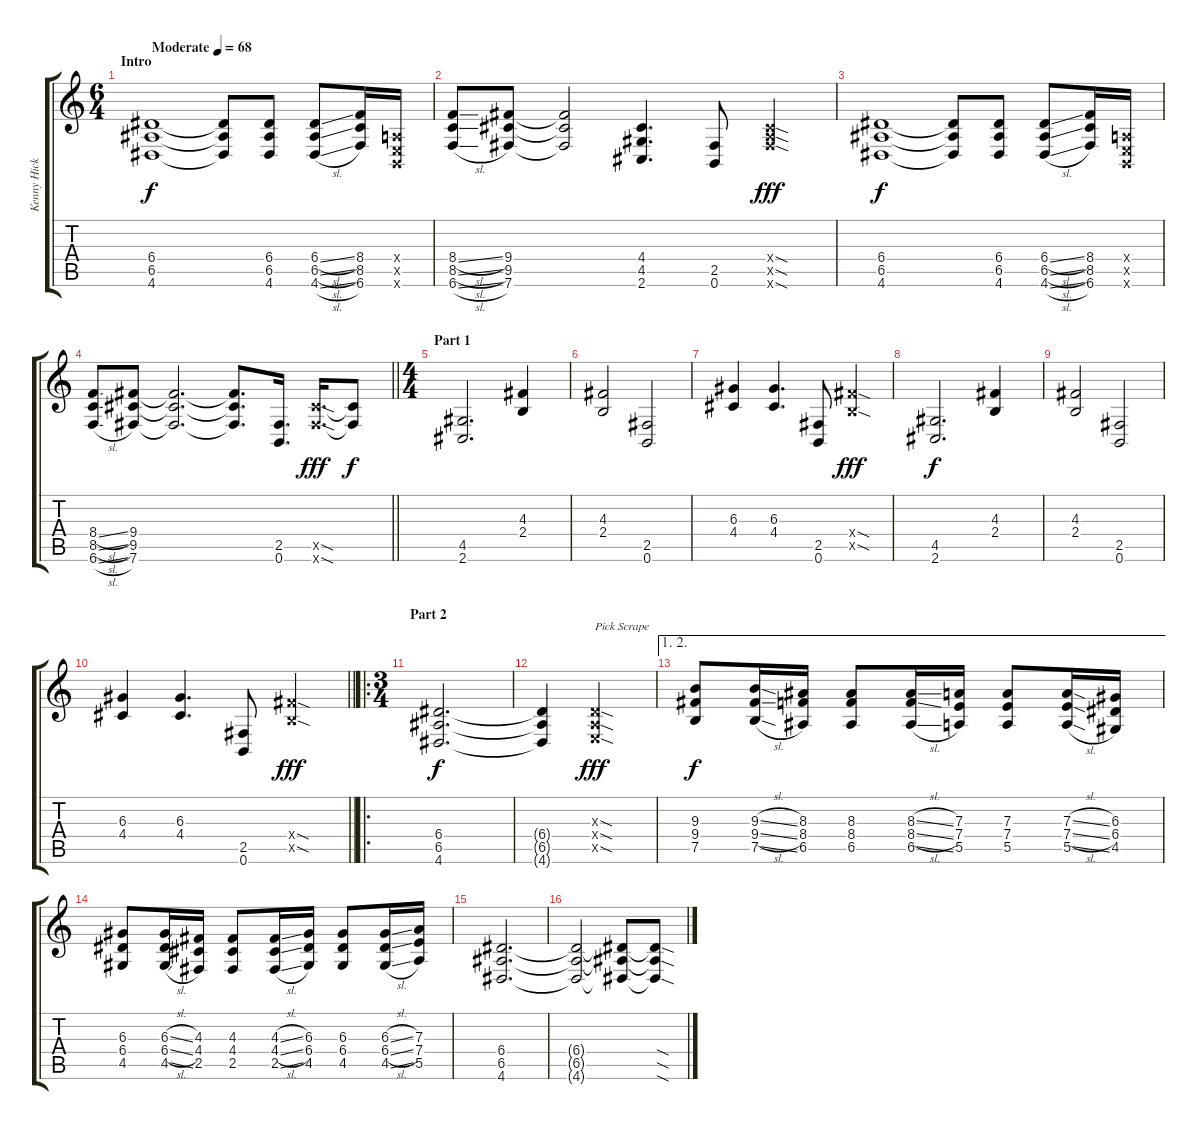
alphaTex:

\track ("Kenny Hickey (2)" "Kenny Hick") {instrument distortionguitar}
\staff {score tabs}
\tuning (B3 Gb3 D3 A2 E2 B1) {hide}
\ts (6 4)
\section ("" "Intro")
\tempo (68 "Moderate")
\clef g2
\ks c
(6.4 6.5 4.6).1{dy f instrument distortionguitar} (6.4{t} 6.5{t} 4.6{t}).8 (6.4 6.5 4.6).8 (6.4{sl} 6.5{sl} 4.6{sl}).8 (8.4 8.5 6.6).16 (0.4{x} 0.5{x} 0.6{x}).16 |
(8.4{sl} 8.5{sl} 6.6{sl}).8 (9.4 9.5 7.6).8 (9.4{t} 9.5{t} 7.6{t}).2 (4.4 4.5 2.6).4{d} (2.5 0.6).8 (0.4{sod x} 9.5{sod x} 7.6{sod x}).4{dy fff} |
(6.4 6.5 4.6).1{dy f} (6.4{t} 6.5{t} 4.6{t}).8 (6.4 6.5 4.6).8 (6.4{sl} 6.5{sl} 4.6{sl}).8 (8.4 8.5 6.6).16 (0.4{x} 0.5{x} 0.6{x}).16 |
\barLineRight lightlight
(8.4{sl} 8.5{sl} 6.6{sl}).8 (9.4 9.5 7.6).8 (9.4{t} 9.5{t} 7.6{t}).2{d} (9.4{t} 9.5{t} 7.6{t}).8{d} (2.5 0.6).16{d} (9.5{sod x} 7.6{sod x}).16{d dy fff} (9.5{t} 7.6{t}).8{dy f} |
\ts (4 4)
\section ("" "Part 1")
(4.5 2.6).2{d} (4.3 2.4).4 |
(4.3 2.4).2 (2.5 0.6).2 |
(6.3 4.4).4 (6.3 4.4).4{d} (2.5 0.6).8 (9.4{sod x} 7.5{sod x}).4{dy fff} |
(4.5 2.6).2{d dy f} (4.3 2.4).4 |
(4.3 2.4).2 (2.5 0.6).2 |
\barLineRight lightlight
(6.3 4.4).4 (6.3 4.4).4{d} (2.5 0.6).8 (9.4{sod x} 7.5{sod x}).4{dy fff} |
\ro
\ts (3 4)
\section ("" "Part 2")
(6.4 6.5 4.6).2{d dy f} |
(6.4{t} 6.5{t} 4.6{t}).4 (0.3{sod x} 0.4{sod x} 0.5{sod x}).2{txt "Pick Scrape" dy fff} |
\ae (1 2)
(9.3 9.4 7.5).8{dy f} (9.3{sl} 9.4{sl} 7.5{sl}).16 (8.3 8.4 6.5).16 (8.3 8.4 6.5).8 (8.3{sl} 8.4{sl} 6.5{sl}).16 (7.3 7.4 5.5).16 (7.3 7.4 5.5).8 (7.3{sl} 7.4{sl} 5.5{sl}).16 (6.3 6.4 4.5).16 |
(6.3 6.4 4.5).8 (6.3{sl} 6.4{sl} 4.5{sl}).16 (4.3 4.4 2.5).16 (4.3 4.4 2.5).8 (4.3{sl} 4.4{sl} 2.5{sl}).16 (6.3 6.4 4.5).16 (6.3 6.4 4.5).8 (6.3{sl} 6.4{sl} 4.5{sl}).16 (7.3 7.4 5.5).16 |
(6.4 6.5 4.6).2{d} |
(6.4{t} 6.5{t} 4.6{t}).2 (6.4{t} 6.5{t} 4.6{t}).8 (6.4{sod t} 6.5{sod t} 4.6{sod t}).8
